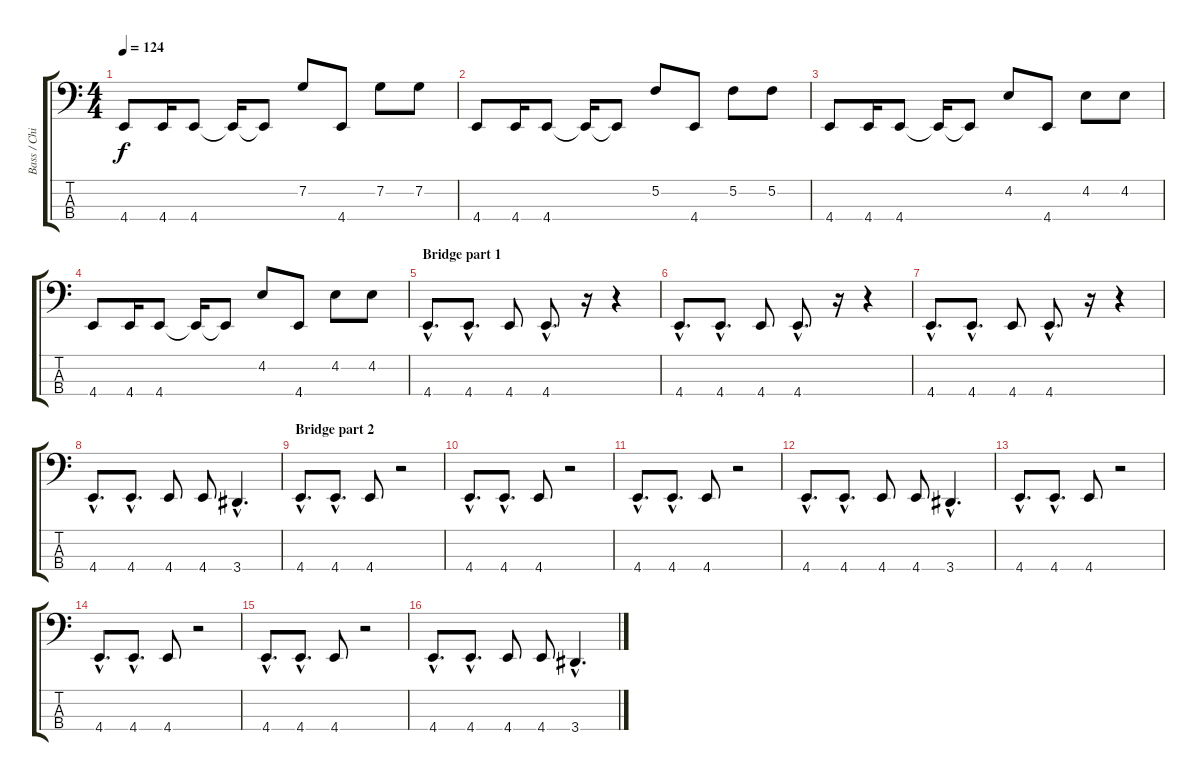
\track ("Bass / Chi Cheng" "Bass / Chi") {instrument electricbassfinger}
\staff {score tabs}
\tuning (F2 C2 G1 C1) {hide}
\ts (4 4)
\tempo 124
\clef f4
\ks c
4.4.8{dy f} 4.4.16 4.4.8 4.4{t}.16 4.4{t}.8 7.2.8 4.4.8 7.2.8 7.2.8 |
4.4.8 4.4.16 4.4.8 4.4{t}.16 4.4{t}.8 5.2.8 4.4.8 5.2.8 5.2.8 |
4.4.8 4.4.16 4.4.8 4.4{t}.16 4.4{t}.8 4.2.8 4.4.8 4.2.8 4.2.8 |
4.4.8 4.4.16 4.4.8 4.4{t}.16 4.4{t}.8 4.2.8 4.4.8 4.2.8 4.2.8 |
\section ("" "Bridge part 1")
4.4{hac}.8{d} 4.4{hac}.8{d} 4.4.8 4.4{hac}.8{d} r.16 r.4 |
4.4{hac}.8{d} 4.4{hac}.8{d} 4.4.8 4.4{hac}.8{d} r.16 r.4 |
4.4{hac}.8{d} 4.4{hac}.8{d} 4.4.8 4.4{hac}.8{d} r.16 r.4 |
4.4{hac}.8{d} 4.4{hac}.8{d} 4.4.8 4.4.8 3.4{hac}.4{d} |
\section ("" "Bridge part 2")
4.4{hac}.8{d} 4.4{hac}.8{d} 4.4.8 r.2 |
4.4{hac}.8{d} 4.4{hac}.8{d} 4.4.8 r.2 |
4.4{hac}.8{d} 4.4{hac}.8{d} 4.4.8 r.2 |
4.4{hac}.8{d} 4.4{hac}.8{d} 4.4.8 4.4.8 3.4{hac}.4{d} |
4.4{hac}.8{d} 4.4{hac}.8{d} 4.4.8 r.2 |
4.4{hac}.8{d} 4.4{hac}.8{d} 4.4.8 r.2 |
4.4{hac}.8{d} 4.4{hac}.8{d} 4.4.8 r.2 |
4.4{hac}.8{d} 4.4{hac}.8{d} 4.4.8 4.4.8 3.4{hac}.4{d}
